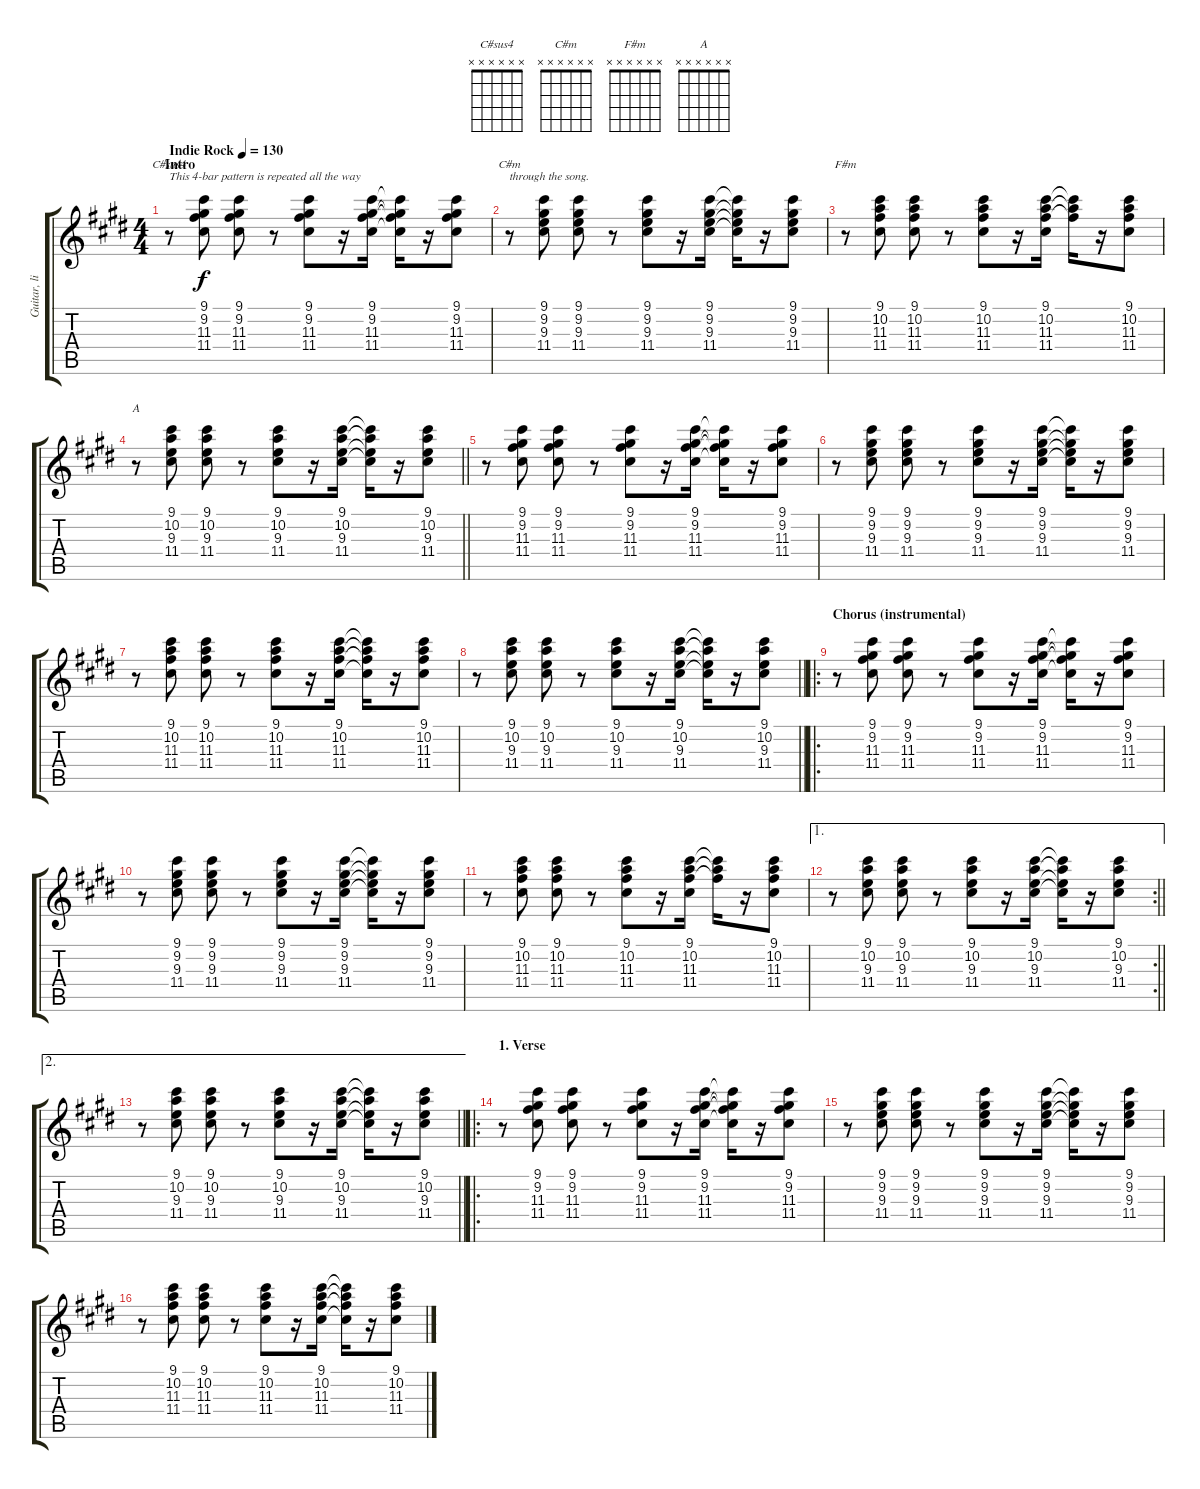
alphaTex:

\track ("Guitar, light overdrive" "Guitar, li") {instrument electricguitarclean}
\staff {score tabs}
\tuning (E4 B3 G3 D3 A2 E2) {hide}
\chord ("C#sus4" x x x x x x)
\chord ("C#m" x x x x x x)
\chord ("F#m" x x x x x x)
\chord ("A" x x x x x x)
\ts (4 4)
\section ("" "Intro")
\tempo (130 "Indie Rock")
\clef g2
\ks c#minor
r.8{ch "C#sus4" txt "This 4-bar pattern is repeated all the way" dy f instrument electricguitarclean} (9.1 9.2 11.3 11.4).8 (9.1 9.2 11.3 11.4).8 r.8 (9.1 9.2 11.3 11.4).8 r.16 (9.1 9.2 11.3 11.4).16 (9.1{t} 9.2{t} 11.3{t} 11.4{t}).16 r.16 (9.1 9.2 11.3 11.4).8 |
r.8{ch "C#m" txt "through the song."} (9.1 9.2 9.3 11.4).8 (9.1 9.2 9.3 11.4).8 r.8 (9.1 9.2 9.3 11.4).8 r.16 (9.1 9.2 9.3 11.4).16 (9.1{t} 9.2{t} 9.3{t} 11.4{t}).16 r.16 (9.1 9.2 9.3 11.4).8 |
r.8{ch "F#m"} (9.1 10.2 11.3 11.4).8 (9.1 10.2 11.3 11.4).8 r.8 (9.1 10.2 11.3 11.4).8 r.16 (9.1 10.2 11.3 11.4).16 (9.1{t} 10.2{t} 11.3{t}).16 r.16 (9.1 10.2 11.3 11.4).8 |
\barLineRight lightlight
r.8{ch "A"} (9.1 10.2 9.3 11.4).8 (9.1 10.2 9.3 11.4).8 r.8 (9.1 10.2 9.3 11.4).8 r.16 (9.1 10.2 9.3 11.4).16 (9.1{t} 10.2{t} 9.3{t} 11.4{t}).16 r.16 (9.1 10.2 9.3 11.4).8 |
r.8 (9.1 9.2 11.3 11.4).8 (9.1 9.2 11.3 11.4).8 r.8 (9.1 9.2 11.3 11.4).8 r.16 (9.1 9.2 11.3 11.4).16 (9.1{t} 9.2{t} 11.3{t} 11.4{t}).16 r.16 (9.1 9.2 11.3 11.4).8 |
r.8 (9.1 9.2 9.3 11.4).8 (9.1 9.2 9.3 11.4).8 r.8 (9.1 9.2 9.3 11.4).8 r.16 (9.1 9.2 9.3 11.4).16 (9.1{t} 9.2{t} 9.3{t} 11.4{t}).16 r.16 (9.1 9.2 9.3 11.4).8 |
r.8 (9.1 10.2 11.3 11.4).8 (9.1 10.2 11.3 11.4).8 r.8 (9.1 10.2 11.3 11.4).8 r.16 (9.1 10.2 11.3 11.4).16 (9.1{t} 10.2{t} 11.3{t} 11.4{t}).16 r.16 (9.1 10.2 11.3 11.4).8 |
\barLineRight lightlight
r.8 (9.1 10.2 9.3 11.4).8 (9.1 10.2 9.3 11.4).8 r.8 (9.1 10.2 9.3 11.4).8 r.16 (9.1 10.2 9.3 11.4).16 (9.1{t} 10.2{t} 9.3{t} 11.4{t}).16 r.16 (9.1 10.2 9.3 11.4).8 |
\ro
\section ("" "Chorus (instrumental)")
r.8 (9.1 9.2 11.3 11.4).8 (9.1 9.2 11.3 11.4).8 r.8 (9.1 9.2 11.3 11.4).8 r.16 (9.1 9.2 11.3 11.4).16 (9.1{t} 9.2{t} 11.3{t} 11.4{t}).16 r.16 (9.1 9.2 11.3 11.4).8 |
r.8 (9.1 9.2 9.3 11.4).8 (9.1 9.2 9.3 11.4).8 r.8 (9.1 9.2 9.3 11.4).8 r.16 (9.1 9.2 9.3 11.4).16 (9.1{t} 9.2{t} 9.3{t} 11.4{t}).16 r.16 (9.1 9.2 9.3 11.4).8 |
r.8 (9.1 10.2 11.3 11.4).8 (9.1 10.2 11.3 11.4).8 r.8 (9.1 10.2 11.3 11.4).8 r.16 (9.1 10.2 11.3 11.4).16 (9.1{t} 10.2{t} 11.3{t}).16 r.16 (9.1 10.2 11.3 11.4).8 |
\ae 1
\rc 2
\barLineRight lightlight
r.8 (9.1 10.2 9.3 11.4).8 (9.1 10.2 9.3 11.4).8 r.8 (9.1 10.2 9.3 11.4).8 r.16 (9.1 10.2 9.3 11.4).16 (9.1{t} 10.2{t} 9.3{t} 11.4{t}).16 r.16 (9.1 10.2 9.3 11.4).8 |
\ae 2
\barLineRight lightlight
r.8 (9.1 10.2 9.3 11.4).8 (9.1 10.2 9.3 11.4).8 r.8 (9.1 10.2 9.3 11.4).8 r.16 (9.1 10.2 9.3 11.4).16 (9.1{t} 10.2{t} 9.3{t} 11.4{t}).16 r.16 (9.1 10.2 9.3 11.4).8 |
\ro
\section ("" "1. Verse")
r.8 (9.1 9.2 11.3 11.4).8 (9.1 9.2 11.3 11.4).8 r.8 (9.1 9.2 11.3 11.4).8 r.16 (9.1 9.2 11.3 11.4).16 (9.1{t} 9.2{t} 11.3{t} 11.4{t}).16 r.16 (9.1 9.2 11.3 11.4).8 |
r.8 (9.1 9.2 9.3 11.4).8 (9.1 9.2 9.3 11.4).8 r.8 (9.1 9.2 9.3 11.4).8 r.16 (9.1 9.2 9.3 11.4).16 (9.1{t} 9.2{t} 9.3{t} 11.4{t}).16 r.16 (9.1 9.2 9.3 11.4).8 |
r.8 (9.1 10.2 11.3 11.4).8 (9.1 10.2 11.3 11.4).8 r.8 (9.1 10.2 11.3 11.4).8 r.16 (9.1 10.2 11.3 11.4).16 (9.1{t} 10.2{t} 11.3{t} 11.4{t}).16 r.16 (9.1 10.2 11.3 11.4).8
